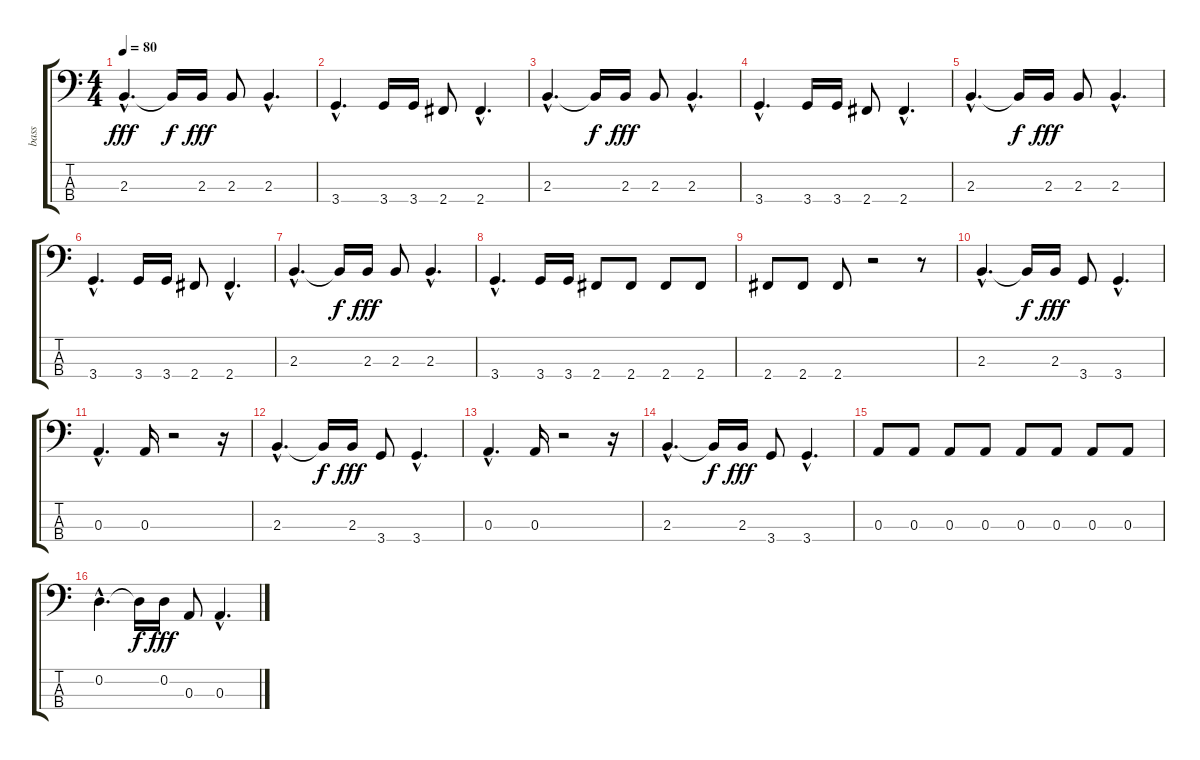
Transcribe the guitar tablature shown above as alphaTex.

\track ("bass" "bass") {instrument electricbassfinger}
\staff {score tabs}
\tuning (G2 D2 A1 E1) {hide}
\ts (4 4)
\tempo 80
\clef f4
\ks c
2.3{hac}.4{d dy fff instrument electricbassfinger} 2.3{t}.16{dy f} 2.3.16{dy fff} 2.3.8 2.3{hac}.4{d} |
3.4{hac}.4{d} 3.4.16 3.4.16 2.4.8 2.4{hac}.4{d} |
2.3{hac}.4{d} 2.3{t}.16{dy f} 2.3.16{dy fff} 2.3.8 2.3{hac}.4{d} |
3.4{hac}.4{d} 3.4.16 3.4.16 2.4.8 2.4{hac}.4{d} |
2.3{hac}.4{d} 2.3{t}.16{dy f} 2.3.16{dy fff} 2.3.8 2.3{hac}.4{d} |
3.4{hac}.4{d} 3.4.16 3.4.16 2.4.8 2.4{hac}.4{d} |
2.3{hac}.4{d} 2.3{t}.16{dy f} 2.3.16{dy fff} 2.3.8 2.3{hac}.4{d} |
3.4{hac}.4{d} 3.4.16 3.4.16 2.4.8 2.4.8 2.4.8 2.4.8 |
2.4.8 2.4.8 2.4.8 r.2 r.8 |
2.3{hac}.4{d} 2.3{t}.16{dy f} 2.3.16{dy fff} 3.4.8 3.4{hac}.4{d} |
0.3{hac}.4{d} 0.3.16 r.2 r.16 |
2.3{hac}.4{d} 2.3{t}.16{dy f} 2.3.16{dy fff} 3.4.8 3.4{hac}.4{d} |
0.3{hac}.4{d} 0.3.16 r.2 r.16 |
2.3{hac}.4{d} 2.3{t}.16{dy f} 2.3.16{dy fff} 3.4.8 3.4{hac}.4{d} |
0.3.8 0.3.8 0.3.8 0.3.8 0.3.8 0.3.8 0.3.8 0.3.8 |
0.2{hac}.4{d} 0.2{t}.16{dy f} 0.2.16{dy fff} 0.3.8 0.3{hac}.4{d}
